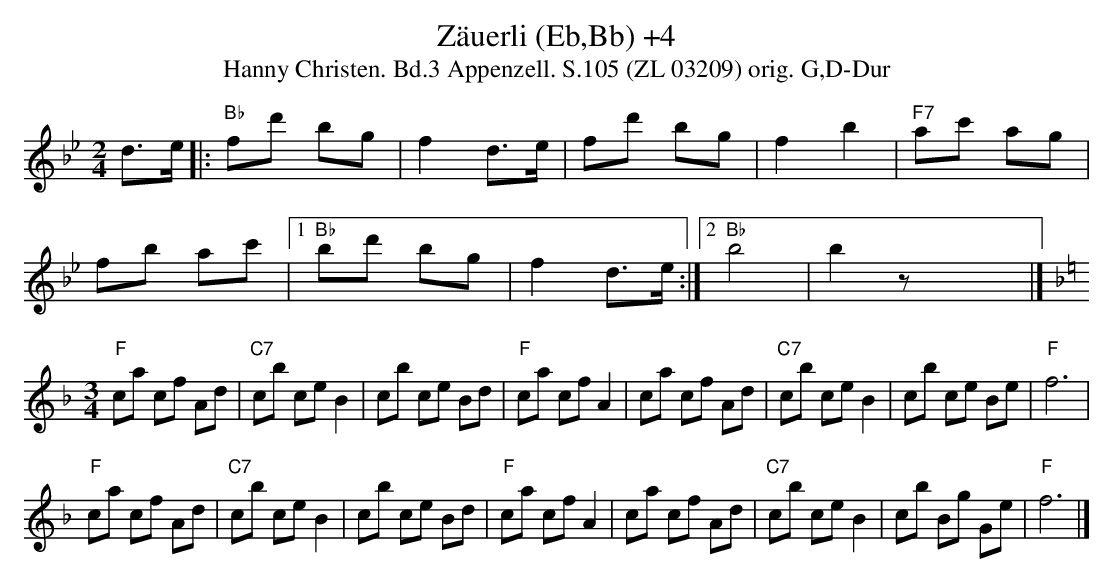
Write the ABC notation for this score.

X:1
T:Zäuerli (Eb,Bb) +4
T:Hanny Christen. Bd.3 Appenzell. S.105 (ZL 03209) orig. G,D-Dur
M:2/4
L:1/8
K:Bbmaj
d>e |: "Bb"fd' bg | f2 d>e | fd' bg | f2 b2 | "F7"ac' ag |
fb ac' |1 "Bb"bd' bg | f2 d>e:|2 "Bb"b4 | b2 z X|]
K:Fmaj
M:3/4
"F"ca cf Ad | "C7"cb ce B2 | cb ce Bd | "F"ca cf A2 | ca cf Ad | "C7"cb ce B2 | cb ce Be | "F"f6 |
"F"ca cf Ad | "C7"cb ce B2 | cb ce Bd | "F"ca cf A2 | ca cf Ad | "C7"cb ce B2 | cb Bg Ge | "F"f6 |]
